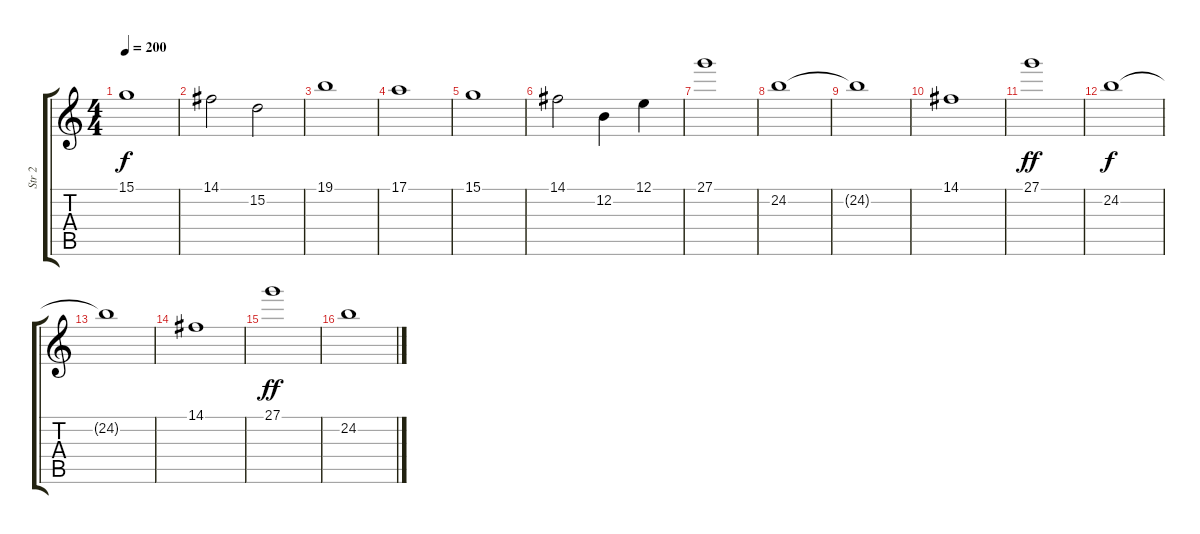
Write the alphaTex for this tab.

\track ("Str 2" "Str 2") {instrument stringensemble1}
\staff {score tabs}
\tuning (E4 B3 G3 D3 A2 E2) {hide}
\ts (4 4)
\tempo 200
\clef g2
\ks c
15.1.1{dy f} |
14.1.2 15.2.2 |
19.1.1 |
17.1.1 |
15.1.1 |
14.1.2 12.2.4 12.1.4 |
27.1.1 |
24.2.1 |
24.2{t}.1 |
14.1.1 |
27.1.1{dy ff} |
24.2.1{dy f} |
24.2{t}.1 |
14.1.1 |
27.1.1{dy ff} |
24.2.1
